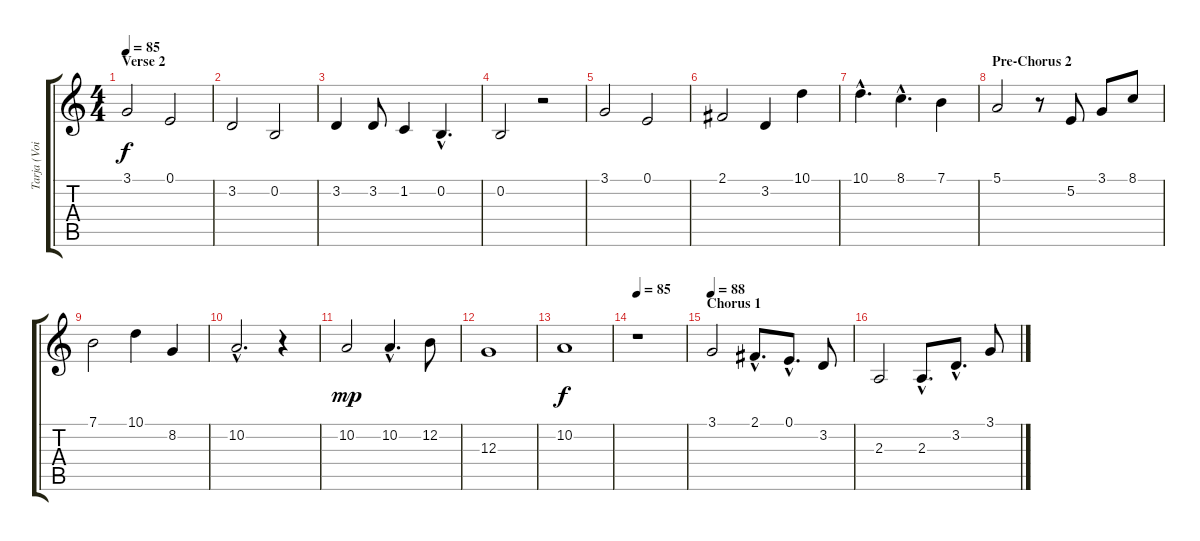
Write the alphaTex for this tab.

\track ("Tarja (Voice)" "Tarja (Voi") {instrument lead3calliope}
\staff {score tabs}
\tuning (E4 B3 G3 D3 A2 E2) {hide}
\ts (4 4)
\section ("" "Verse 2")
\tempo 85
\clef g2
\ks c
3.1.2{dy f} 0.1.2 |
3.2.2 0.2.2 |
3.2.4 3.2.8 1.2.4 0.2{hac}.4{d} |
0.2.2 r.2 |
3.1.2 0.1.2 |
2.1.2 3.2.4 10.1.4 |
10.1{hac}.4{d} 8.1{hac}.4{d} 7.1.4 |
\section ("" "Pre-Chorus 2")
5.1.2 r.8 5.2.8 3.1.8 8.1.8 |
7.1.2 10.1.4 8.2.4 |
10.2{hac}.2{d} r.4 |
10.2.2{dy mp} 10.2{hac}.4{d} 12.2.8 |
12.3.1 |
10.2.1{dy f} |
\tempo 85
r.1 |
\section ("" "Chorus 1")
\tempo 88
3.1.2 2.1{hac}.8{d} 0.1{hac}.8{d} 3.2.8 |
2.3.2 2.3{hac}.8{d} 3.2{hac}.8{d} 3.1.8
